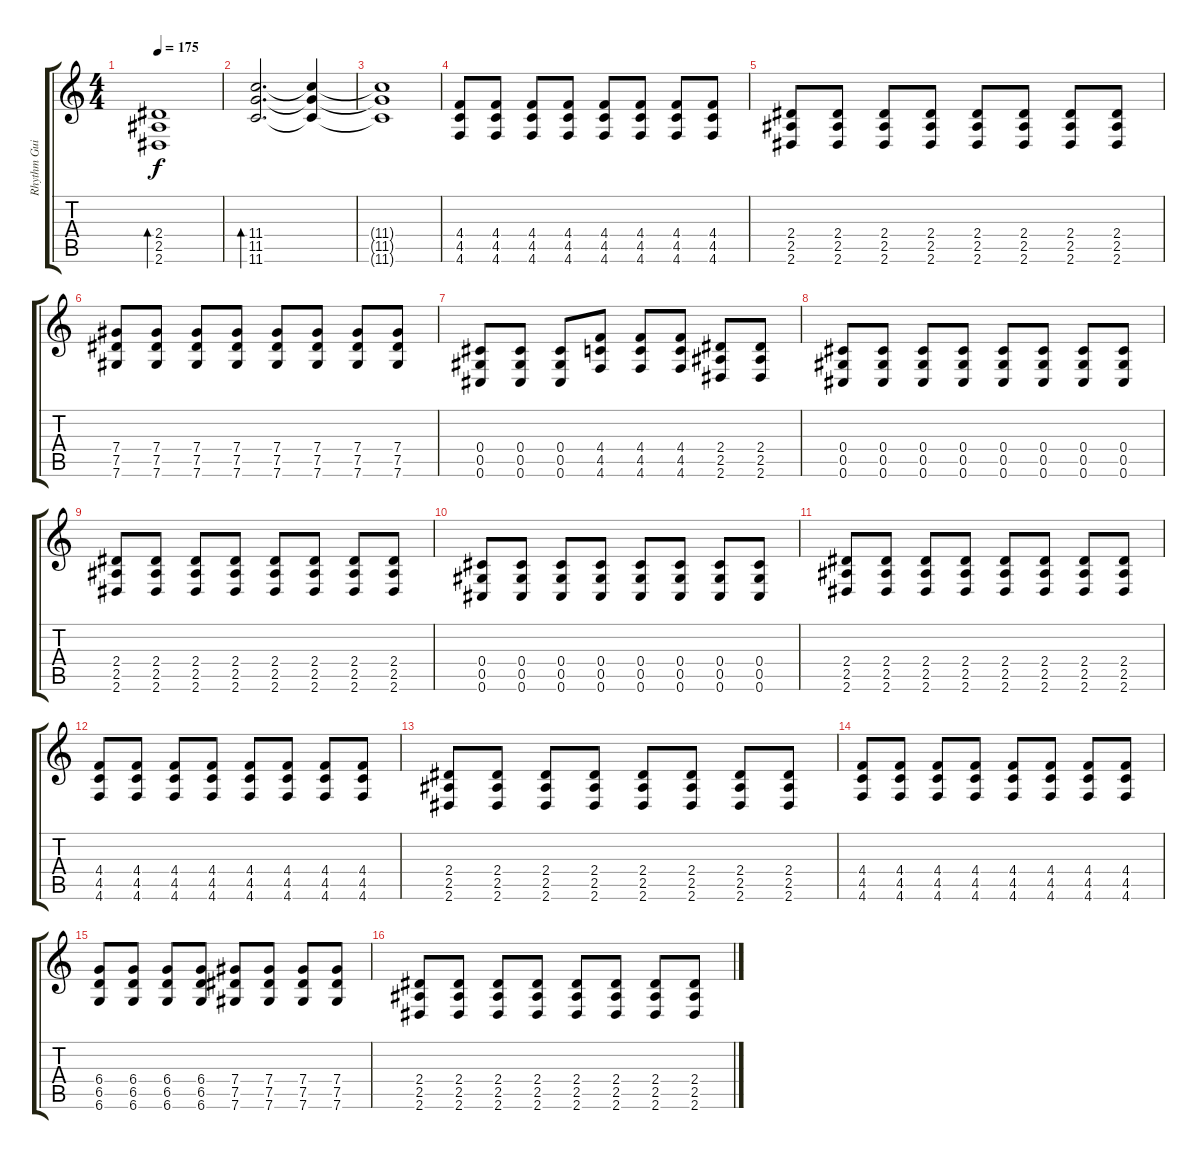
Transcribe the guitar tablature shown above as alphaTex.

\track ("Rhythm Guitar" "Rhythm Gui") {instrument overdrivenguitar}
\staff {score tabs}
\tuning (Eb4 Bb3 Gb3 Db3 Ab2 Db2) {hide}
\ts (4 4)
\tempo 175
\clef g2
\ks c
(2.4 2.5 2.6).1{bd 480 dy f} |
(11.4 11.5 11.6).2{d bd 480} (11.4{t} 11.5{t} 11.6{t}).4 |
(11.4{t} 11.5{t} 11.6{t}).1 |
(4.4 4.5 4.6).8{volume 16 instrument overdrivenguitar} (4.4 4.5 4.6).8 (4.4 4.5 4.6).8 (4.4 4.5 4.6).8 (4.4 4.5 4.6).8 (4.4 4.5 4.6).8 (4.4 4.5 4.6).8 (4.4 4.5 4.6).8 |
(2.4 2.5 2.6).8 (2.4 2.5 2.6).8 (2.4 2.5 2.6).8 (2.4 2.5 2.6).8 (2.4 2.5 2.6).8 (2.4 2.5 2.6).8 (2.4 2.5 2.6).8 (2.4 2.5 2.6).8 |
(7.4 7.5 7.6).8 (7.4 7.5 7.6).8 (7.4 7.5 7.6).8 (7.4 7.5 7.6).8 (7.4 7.5 7.6).8 (7.4 7.5 7.6).8 (7.4 7.5 7.6).8 (7.4 7.5 7.6).8 |
(0.4 0.5 0.6).8 (0.4 0.5 0.6).8 (0.4 0.5 0.6).8 (4.4 4.5 4.6).8 (4.4 4.5 4.6).8 (4.4 4.5 4.6).8 (2.4 2.5 2.6).8 (2.4 2.5 2.6).8 |
(0.4 0.5 0.6).8 (0.4 0.5 0.6).8 (0.4 0.5 0.6).8 (0.4 0.5 0.6).8 (0.4 0.5 0.6).8 (0.4 0.5 0.6).8 (0.4 0.5 0.6).8 (0.4 0.5 0.6).8 |
(2.4 2.5 2.6).8 (2.4 2.5 2.6).8 (2.4 2.5 2.6).8 (2.4 2.5 2.6).8 (2.4 2.5 2.6).8 (2.4 2.5 2.6).8 (2.4 2.5 2.6).8 (2.4 2.5 2.6).8 |
(0.4 0.5 0.6).8 (0.4 0.5 0.6).8 (0.4 0.5 0.6).8 (0.4 0.5 0.6).8 (0.4 0.5 0.6).8 (0.4 0.5 0.6).8 (0.4 0.5 0.6).8 (0.4 0.5 0.6).8 |
(2.4 2.5 2.6).8 (2.4 2.5 2.6).8 (2.4 2.5 2.6).8 (2.4 2.5 2.6).8 (2.4 2.5 2.6).8 (2.4 2.5 2.6).8 (2.4 2.5 2.6).8 (2.4 2.5 2.6).8 |
(4.4 4.5 4.6).8{volume 7} (4.4 4.5 4.6).8 (4.4 4.5 4.6).8 (4.4 4.5 4.6).8 (4.4 4.5 4.6).8 (4.4 4.5 4.6).8 (4.4 4.5 4.6).8 (4.4 4.5 4.6).8 |
(2.4 2.5 2.6).8 (2.4 2.5 2.6).8 (2.4 2.5 2.6).8 (2.4 2.5 2.6).8 (2.4 2.5 2.6).8 (2.4 2.5 2.6).8 (2.4 2.5 2.6).8 (2.4 2.5 2.6).8 |
(4.4 4.5 4.6).8{volume 13} (4.4 4.5 4.6).8 (4.4 4.5 4.6).8 (4.4 4.5 4.6).8 (4.4 4.5 4.6).8 (4.4 4.5 4.6).8 (4.4 4.5 4.6).8 (4.4 4.5 4.6).8 |
(6.4 6.5 6.6).8 (6.4 6.5 6.6).8 (6.4 6.5 6.6).8 (6.4 6.5 6.6).8 (7.4 7.5 7.6).8 (7.4 7.5 7.6).8 (7.4 7.5 7.6).8 (7.4 7.5 7.6).8 |
(2.4 2.5 2.6).8 (2.4 2.5 2.6).8 (2.4 2.5 2.6).8 (2.4 2.5 2.6).8 (2.4 2.5 2.6).8 (2.4 2.5 2.6).8 (2.4 2.5 2.6).8 (2.4 2.5 2.6).8
